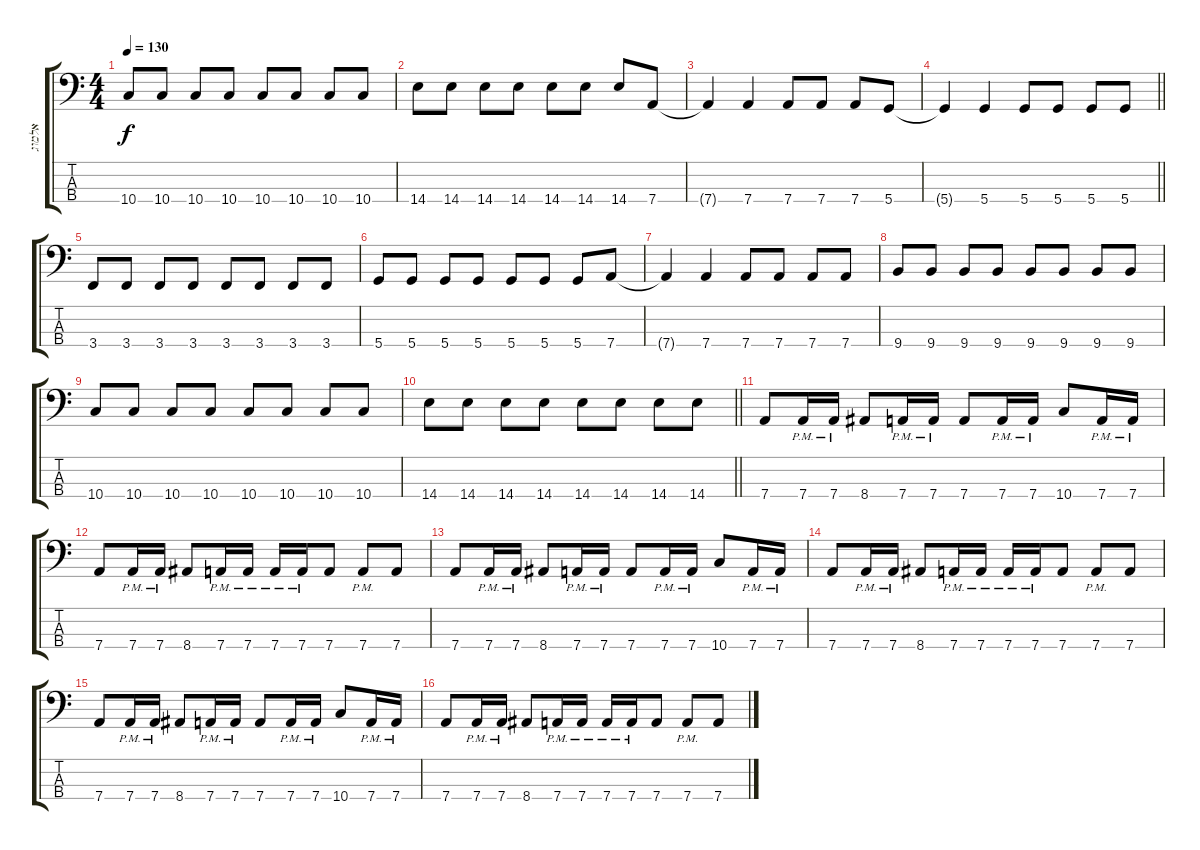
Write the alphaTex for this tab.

\track ("אלמוג" "אלמוג") {instrument electricbasspick}
\staff {score tabs}
\tuning (G2 D2 A1 D1) {hide}
\ts (4 4)
\tempo 130
\clef f4
\ks c
10.4.8{dy f} 10.4.8 10.4.8 10.4.8 10.4.8 10.4.8 10.4.8 10.4.8 |
14.4.8 14.4.8 14.4.8 14.4.8 14.4.8 14.4.8 14.4.8 7.4.8 |
7.4{t}.4 7.4.4 7.4.8 7.4.8 7.4.8 5.4.8 |
\barLineRight lightlight
5.4{t}.4 5.4.4 5.4.8 5.4.8 5.4.8 5.4.8 |
3.4.8 3.4.8 3.4.8 3.4.8 3.4.8 3.4.8 3.4.8 3.4.8 |
5.4.8 5.4.8 5.4.8 5.4.8 5.4.8 5.4.8 5.4.8 7.4.8 |
7.4{t}.4 7.4.4 7.4.8 7.4.8 7.4.8 7.4.8 |
9.4.8 9.4.8 9.4.8 9.4.8 9.4.8 9.4.8 9.4.8 9.4.8 |
10.4.8 10.4.8 10.4.8 10.4.8 10.4.8 10.4.8 10.4.8 10.4.8 |
\barLineRight lightlight
14.4.8 14.4.8 14.4.8 14.4.8 14.4.8 14.4.8 14.4.8 14.4.8 |
7.4.8 7.4{pm}.16 7.4{pm}.16 8.4.8 7.4{pm}.16 7.4{pm}.16 7.4.8 7.4{pm}.16 7.4{pm}.16 10.4.8 7.4{pm}.16 7.4{pm}.16 |
7.4.8 7.4{pm}.16 7.4{pm}.16 8.4.8 7.4{pm}.16 7.4{pm}.16 7.4{pm}.16 7.4{pm}.16 7.4.8 7.4{pm}.8 7.4.8 |
7.4.8 7.4{pm}.16 7.4{pm}.16 8.4.8 7.4{pm}.16 7.4{pm}.16 7.4.8 7.4{pm}.16 7.4{pm}.16 10.4.8 7.4{pm}.16 7.4{pm}.16 |
7.4.8 7.4{pm}.16 7.4{pm}.16 8.4.8 7.4{pm}.16 7.4{pm}.16 7.4{pm}.16 7.4{pm}.16 7.4.8 7.4{pm}.8 7.4.8 |
7.4.8 7.4{pm}.16 7.4{pm}.16 8.4.8 7.4{pm}.16 7.4{pm}.16 7.4.8 7.4{pm}.16 7.4{pm}.16 10.4.8 7.4{pm}.16 7.4{pm}.16 |
7.4.8 7.4{pm}.16 7.4{pm}.16 8.4.8 7.4{pm}.16 7.4{pm}.16 7.4{pm}.16 7.4{pm}.16 7.4.8 7.4{pm}.8 7.4.8
